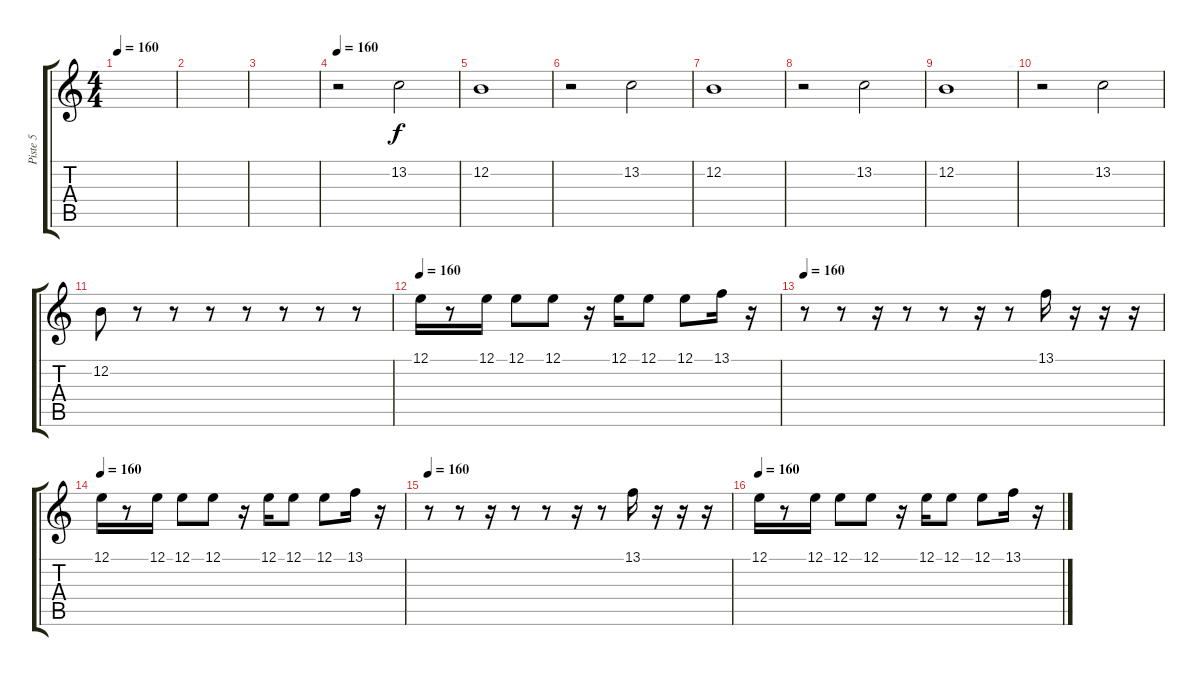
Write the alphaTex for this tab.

\track ("Piste 5" "Piste 5") {instrument trombone}
\staff {score tabs}
\tuning (E4 B3 G3 D3 A2 E2) {hide}
\ts (4 4)
\tempo 160
\clef g2
\ks c
|
|
|
\tempo 160
r.2 13.2.2 |
12.2.1 |
r.2 13.2.2 |
12.2.1 |
r.2 13.2.2 |
12.2.1 |
r.2 13.2.2 |
12.2.8 r.8 r.8 r.8 r.8 r.8 r.8 r.8 |
\tempo 160
12.1.16 r.8 12.1.16 12.1.8 12.1.8 r.16 12.1.16 12.1.8 12.1.8 13.1.16 r.16 |
\tempo 160
r.8 r.8 r.16 r.8 r.8 r.16 r.8 13.1.16 r.16 r.16 r.16 |
\tempo 160
12.1.16 r.8 12.1.16 12.1.8 12.1.8 r.16 12.1.16 12.1.8 12.1.8 13.1.16 r.16 |
\tempo 160
r.8 r.8 r.16 r.8 r.8 r.16 r.8 13.1.16 r.16 r.16 r.16 |
\tempo 160
12.1.16 r.8 12.1.16 12.1.8 12.1.8 r.16 12.1.16 12.1.8 12.1.8 13.1.16 r.16
